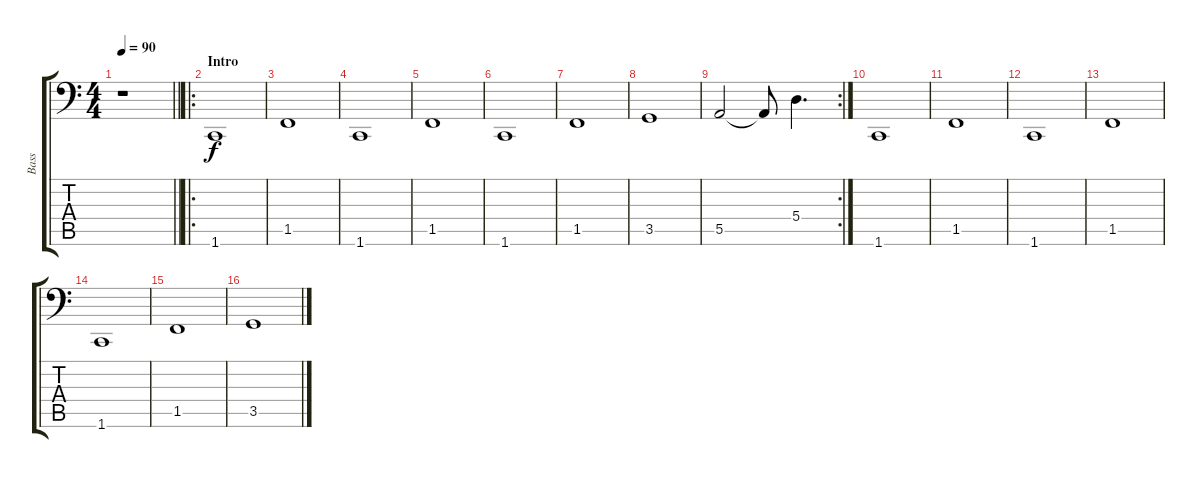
\track ("Bass" "Bass") {instrument electricbassfinger}
\staff {score tabs}
\tuning (C3 G2 D2 A1 E1 B0) {hide}
\ts (4 4)
\tempo 90
\clef f4
\barLineRight lightlight
\ks c
r.1{dy f instrument electricbassfinger} |
\ro
\section ("" "Intro")
1.6.1 |
1.5.1 |
1.6.1 |
1.5.1 |
1.6.1 |
1.5.1 |
3.5.1 |
\rc 2
5.5.2 5.5{t}.8 5.4.4{d} |
1.6.1 |
1.5.1 |
1.6.1 |
1.5.1 |
1.6.1 |
1.5.1 |
3.5.1
